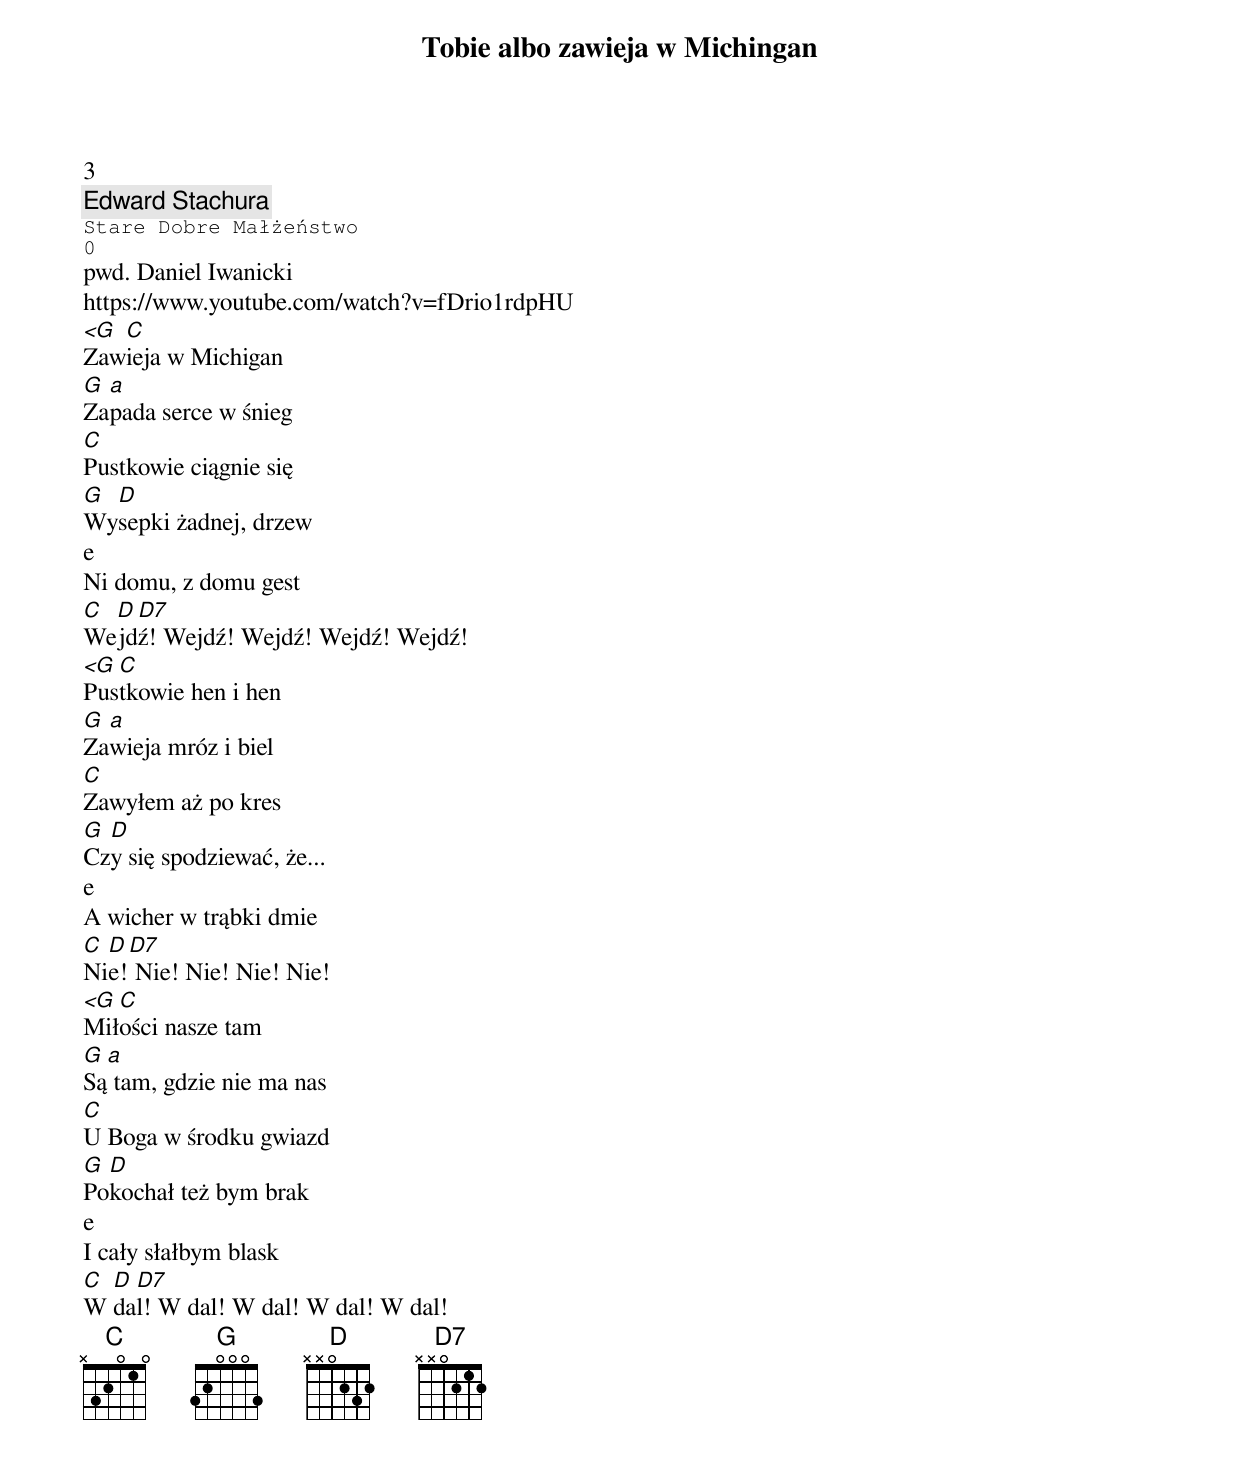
Tobie albo zawieja w Michingan
3
Edward Stachura
Stare Dobre Małżeństwo
0
pwd. Daniel Iwanicki
https://www.youtube.com/watch?v=fDrio1rdpHU
<G C
Zawieja w Michigan
G a
Zapada serce w śnieg
C
Pustkowie ciągnie się
G D
Wysepki żadnej, drzew
e
Ni domu, z domu gest
C D D7
Wejdź! Wejdź! Wejdź! Wejdź! Wejdź!
<G C
Pustkowie hen i hen
G a
Zawieja mróz i biel
C
Zawyłem aż po kres
G D
Czy się spodziewać, że...
e
A wicher w trąbki dmie
C D D7
Nie! Nie! Nie! Nie! Nie!
<G C
Miłości nasze tam
G a
Są tam, gdzie nie ma nas
C
U Boga w środku gwiazd
G D
Pokochał też bym brak
e
I cały słałbym blask
C D D7
W dal! W dal! W dal! W dal! W dal!
